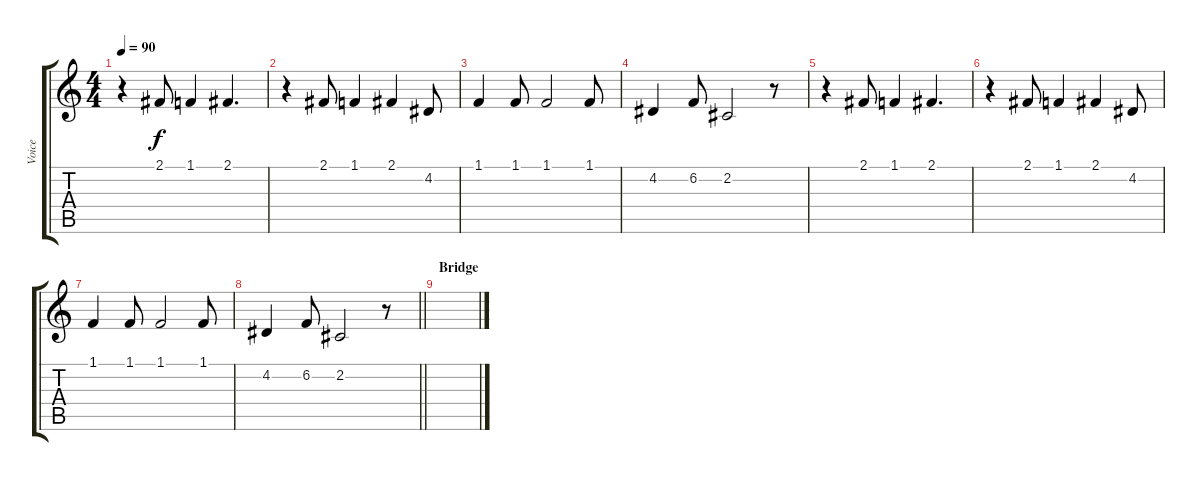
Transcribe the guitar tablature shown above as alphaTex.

\track ("Voice " "Voice ") {instrument lead6voice}
\staff {score tabs}
\tuning (E4 B3 G3 D3 A2 E2) {hide}
\ts (4 4)
\tempo 90
\clef g2
\ks c
r.4{dy f} 2.1.8 1.1.4 2.1.4{d} |
r.4 2.1.8 1.1.4 2.1.4 4.2.8 |
1.1.4 1.1.8 1.1.2 1.1.8 |
4.2.4 6.2.8 2.2.2 r.8 |
r.4 2.1.8 1.1.4 2.1.4{d} |
r.4 2.1.8 1.1.4 2.1.4 4.2.8 |
1.1.4 1.1.8 1.1.2 1.1.8 |
\barLineRight lightlight
4.2.4 6.2.8 2.2.2 r.8 |
\section ("" "Bridge ")
